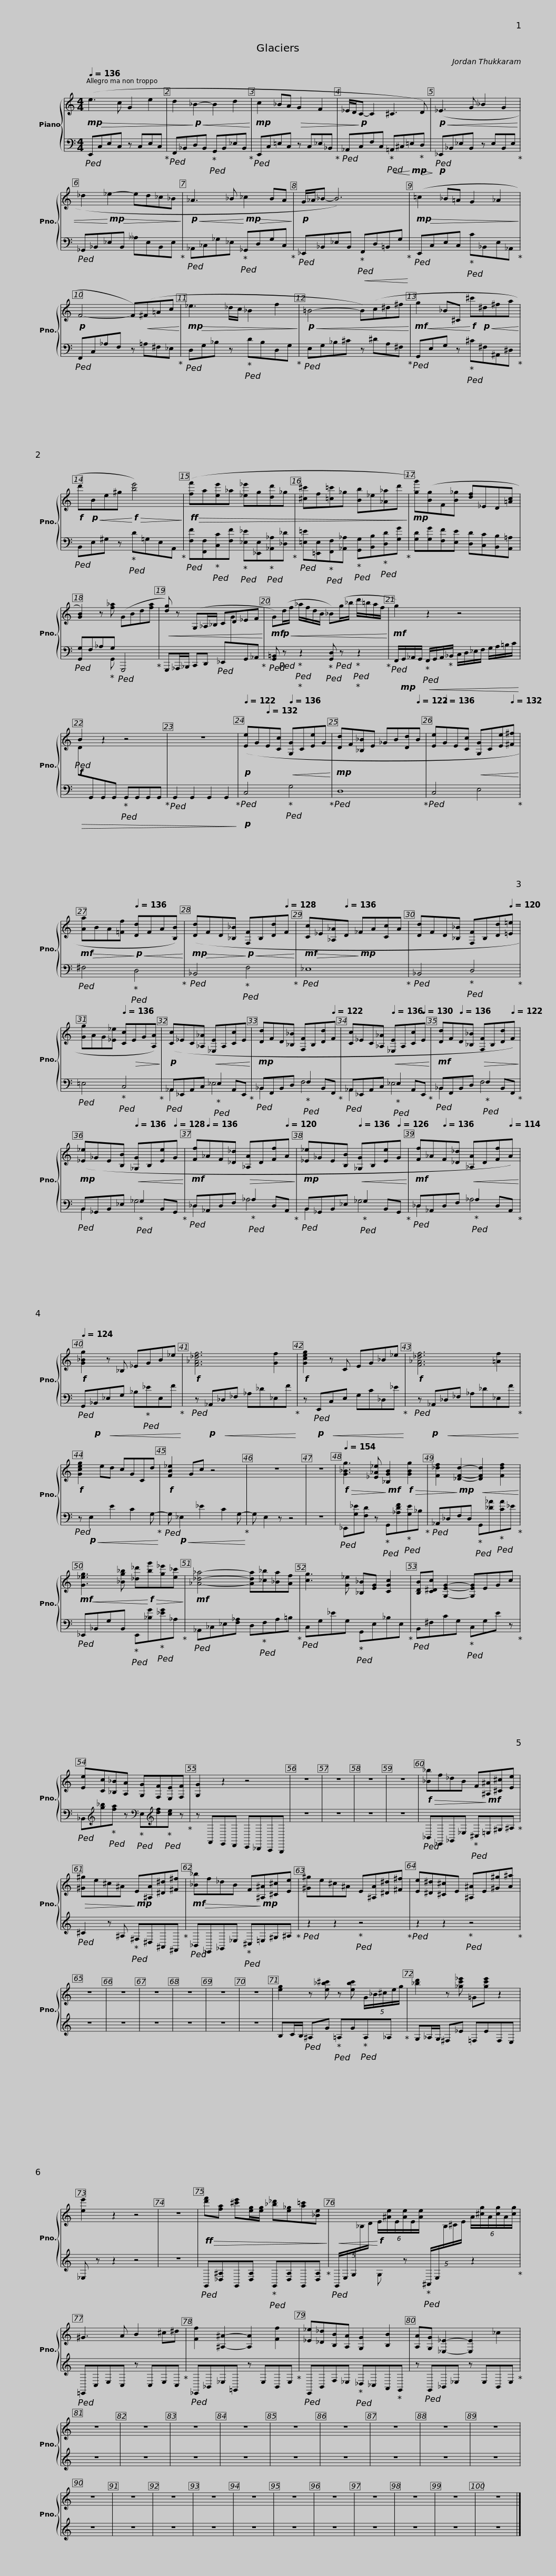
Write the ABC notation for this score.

X:1
%%score { 1 | ( 2 3 ) }
L:1/8
Q:1/4=136
M:4/4
I:linebreak $
K:C
V:1 treble
V:2 bass
V:3 bass
V:1
!mp!!>(! (e3 c G2 e2 | d2!>)!!p!!<(! _B2- B2 d2!<)! |!mp! c2 _BA!>(! G2 F2 | _E/D/!>)!!p!C- C2 ^C3 D) |!p!!<(! (_E3 G _B2 G2 |$ %5
 _d2!<)!!mp!!>(! _e2- ed_c_B!>)! |!p!!<(! _A3 _B!<)!!mp!!>(! _c2 BA!>)! |!p! G/_A/_B- B6) |!mp!!>(! (=c2 _B=A G2 _A2!>)! |$!p! F4- F)!<(!(^F=Ac!<)! | %10
!mp!!>(! _e3 _d/c/ _B2 f2!>)! |!p!!<(! =B4- B)(c^d^f!<)! |!mf!!<(! g2 _B^C!<)!!f! ^c'!p!!<(!^d^fa!<)! |$!f! d'!p!!<(!Be^g!<)!!f!!>(! [be']4)!>)! |!ff!!>(! ([ff']a[ee']_a [_e_e']g[dd']_g | %15
 [^c^c']f[=c=c']_g [Bb]_e[_A_a]d'!>)! |!mp! [gg'])([Bg]F[B_g] [df]_ED[=Ac] |$ [GB]2) z [f_a] (GBd[fa] |!<(! [dg]) z (G,_A,/_B,/ CD_EF!<)! |!mf! G)!p!!<(!(d/f/ _a/f/d/B/ _B)(g/_b/ d'/=b/a/f/!<)! |$ %20
!mf! g2) z2 z4 | B2 z2 z4 |[Q:1/4=132] z8[Q:1/4=124][Q:1/4=116][Q:1/4=108] |[Q:1/4=122]!p! ([Ee]G[Q:1/4=132]E[Cc][Q:1/4=136]!<(! [G,G]C[Ee]G!<)! |!mp! [Dd]F[_B,_B]E _G[Q:1/4=132]B[Q:1/4=128][Dd][Q:1/4=122]B |$ %25
[Q:1/4=130] [Ee][Q:1/4=136]GE[Cc]!<(! [G,G]C[Ee][Q:1/4=132][^F^f]!<)! |!mf![Q:1/4=126]!>(! [Aa][Q:1/4=122]B[Q:1/4=128]A[Q:1/4=132][=Ff]!>)!!p![Q:1/4=136]!<(! [Dd]FA[B,B])!<)! |!mp!!>(! ([Dd]FD[_B,_B]!>)!!p!!<(! [F,F][Q:1/4=134]B,[Q:1/4=132][Dd][Q:1/4=128]F!<)! |!mf![Q:1/4=124]!>(! [Cc][Q:1/4=128]_E[Q:1/4=133][_A,_A][Q:1/4=136]D!>)!!mp! _FA[Cc]A | [Dd]FD[_B,_B] [F,F][Q:1/4=132]B,[Q:1/4=125][Dd][Q:1/4=120][=E=e] |$ %30
[Q:1/4=120] [Gg][Q:1/4=126]A[Q:1/4=130]G[Q:1/4=133][_E_e][Q:1/4=136] [Cc]!>(!EG[A,A])!>)! |!p! ([Cc]_EC[_A,_A]!<(! [_E,E]A,[Cc]E!<)! |!mp! [Dd]FD[_B,_B] [F,F][Q:1/4=132]B,[Q:1/4=128][Dd][Q:1/4=122]F |[Q:1/4=120] [Cc][Q:1/4=122]_E[Q:1/4=128]C[Q:1/4=132][_A,_A][Q:1/4=136]!<(! [_E,E]A,[Q:1/4=134][Cc][Q:1/4=130]E!<)! |!mf![Q:1/4=126] [Dd][Q:1/4=132]F[Q:1/4=136]D[_B,_B]!>(! [F,F][Q:1/4=132]B,[Q:1/4=128][Dd][Q:1/4=122]F)!>)! |$ %35
!mp![Q:1/4=118] ([_E_e][Q:1/4=122]_G[Q:1/4=128]E[Q:1/4=133][B,B][Q:1/4=136]!<(! [_G,G]B,[Q:1/4=132][Ee][Q:1/4=128]G!<)! |!mf![Q:1/4=133] [Ff][Q:1/4=136]_AF[_D_d]!>(! [_A,A][Q:1/4=132]D[Q:1/4=126][Ff][Q:1/4=120]A!>)! |!mp![Q:1/4=116] [_E_e][Q:1/4=122]_G[Q:1/4=128]E[Q:1/4=132][B,B][Q:1/4=136]!<(! [_G,G]B,[Q:1/4=130][Ee][Q:1/4=126]G!<)! |!mf![Q:1/4=132] [Ff][Q:1/4=134]_A[Q:1/4=136]F[_D_d][Q:1/4=132]!<(! [_A,A][Q:1/4=128]D[Q:1/4=122][Ff][Q:1/4=114]A)!<)! |$!f![Q:1/4=124] [G_Bg]2 z _B, _EGB_e | %40
!f! [F_A_df]6 [Gf]2 |!f! [Gceg]2 z C EG_B_e |!f! [F_A_df]6 [=Af]2 |$!f! [Gceg]2 ed cGCd |!f! [FB_e]2 Gc z4 | %45
 z8 | z8 |!f![Q:1/4=154]!>(! [G_Bg]3 [_E_A_e]!>)!!mf! [_B,GB]2!f!!>(! [GBg]2 | [F_df]2!>)!!mp! [_DFd]2-!<(! [DFd]2 [Fdf]2!<)! |$!mf!!<(! [G_eg]3 [_Bg_b] [_d_d']!<)!!f!!>(![bg'][g_e'][e_c']!>)! | %50
!mf! [_A_d_a]4- [Ada][_c_b][_Ba][Af] | [cg]3 [G_e] [_B,_B][EG] [CGc]2 | [B,DB][C^Dc] [G,EG]2- [G,EG]EGc |$ [Ee][Cc][_B,_B][A,A] [G,G][F,F][E,E][F,F] | [G,G]2 z2 z4 | %55
 z8 | z8 | z8 | z8 |$!f!!>(! [_B_b]f_dB F!>)!!mf![^A,^A][^C^c][Ee] | %60
!>(! [^G^g]e^c^A!>)!!mp! E[^A,A][^D^d][^F^f] |!mf!!>(! [_B_b]f_dB F!>)!!mp![^A,^A][^C^c][Ee] |$ [^G^g]e^c^A E[^A,A][^D^d][^F^f] | [Ee][^D^d][^C^c]E [^A,^A]E[^G^g][A^a] | z8 | %65
 z8 | z8 | z8 | z8 | z8 |$ %70
 [eg]2 z [e_b^c'] z [ebc'] (5:4:5G/_B/^c/e/g/ | [_bd']2 z [_gc'_e'] =G[gc'e'] z2 | [ee']2 z2 z4 | z8 |!ff!!>(! [d'f'][fa] [^c'e'][eg]/[eg]/ [_b_d'][e_g][a=c'][_Be]!>)! |$ %75
!<(![I:staff +1] (5:4:5G,,/E,/G,/[I:staff -1]_B,/D/!<)!!f! (6:4:6E/[^Ae]/E/[Ae]/E/[Ae]/[I:staff +1] (5:4:5^A,,/E,/[I:staff -1]B,/^C/E/ (6:4:6A/[^cg]/A/[cg]/A/[cg]/ | ^G3 A B2 ^c^d | [Ff]2 [^A,^A]2- [A,A]2 [Ff]2 | [_E_e][_D_d][B,B][A,A] [G,G]2 [B,B]2 |$ [A,A][G,G] [_E,_E]2- [E,E]2 _c2 | %80
 z8 | z8 | z8 | z8 | z8 | %85
 z8 | z8 | z8 | z8 | z8 | %90
 z8 | z8 | z8 | z8 | z8 | %95
 z8 | z8 |$ z8 | z8 | z8 |] %100
V:2
!ped! E,,C,E,C, z C,E,C,!ped-up! |!ped! F,,_B,,D,B,,!ped-up!!ped! G,,B,,_E,B,,!ped-up! |!ped! E,,C,=E,C, z C,_E,_B,,!ped-up! |!ped! _A,,C,F,C,!ped-up!!<(!!ped! =A,,^C,!<)!!mp!!>(!=E,!ped-up!D,!>)! |!p!!ped! _E,,_B,,_E,B,, z E,B,,E,!ped-up! |$ %5
!ped! _G,,_B,,_E,B,, __A,E,B,,E,!ped-up! |!ped! _A,,_C,_G,_E,!ped-up!!ped! _G,,D,G,C,!ped-up! |!ped! _E,,_B,,_E,B,,!ped-up!!ped!!<(! F,,D,=B,,G,!ped-up!!<)! |!ped! E,,C,E,C,!ped-up!!ped! C_B,,E,_A,,!ped-up! |$!ped! F,,C,_A,F, z =A,^F,_E,!ped-up! | %10
!ped! D,G,_B, z!ped-up!!ped! DB,D,G,!ped-up! |!ped! E,G,_B,^C z ^DA,^F,!ped-up! |!ped! G,,E,G, z!ped-up!!ped! ^C^F,^A,,^D,!ped-up! |$!ped! B,,E,^G, z!ped-up!!ped! D=G,E,A,,!ped-up! |!ped! [F,F][F,,F,]!ped-up!!ped![C,C][F,F]!ped-up!!ped! [_E,_E][_E,,E,]!ped-up!!ped![_A,,_A,][_D,_D]!ped-up! | %15
!ped! [=E,=E][=E,,E,]!ped-up!!ped![F,,F,][_A,,_A,]!ped-up!!ped! [G,,G,][B,,B,]!ped-up!!ped![D,D][G,G]!ped-up! | [G,D][G,G][F,F][E,E] [D,D][C,C][B,,B,][A,,=A,] |$!ped! [G,,G,]F,_A,!ped-up!G,!ped! G,,,4!ped-up! | G,,,_A,,,/_B,,,/ C,,D,,!ped! _E,,[I:staff -1]G[I:staff +1]G,,_A,,!ped-up! |!ped! [G,,=B,,]!ped! z!ped-up!!ped!!ped-up! z2!ped-up!!ped! [G,,D,]!ped! z!ped-up!!ped!!ped-up! z2!ped-up! |$ %20
!ped! F,,/!mp!G,,/_A,,/G,,/!ped-up!!ped!!<(! F,,/G,,/A,,/!ped-up!_B,,/ C,/D,/_E,/F,/ G,/A,/=B,/C/!<)! |!f!!ped!!>(![I:staff -1] D[I:staff +1]G,,G,,G,,!ped-up!!ped! G,,G,,G,,G,,!ped-up! |!ped! G,,2 G,,2 G,,2 G,,2!>)!!ped-up! |!p!!ped! C,4!ped-up!!ped! G,4!ped-up! |!ped! D,8!ped-up! |$ %25
!ped! C,4 E,4!ped-up! |!ped! ^F,4!ped-up!!ped! D,4!ped-up! |!ped! _B,,4!ped-up!!ped! F,4!ped-up! |!ped! _E,8!ped-up! |!ped! _B,,4!ped-up!!ped! D,4!ped-up! |$ %30
!ped! =E,4!ped-up!!ped! C,4!ped-up! |!ped! _A,,_E,,A,,C,!ped-up!!ped! _E,2 A,,E,,!ped-up! |!ped! _B,,F,,B,,D,!ped-up!!ped! F,2 B,,F,,!ped-up! |!ped! _A,,_E,,A,,C,!ped-up!!ped! _E,2 A,,E,,!ped-up! |!ped! _B,,F,,B,,D,!ped-up!!ped! F,2 B,,F,,!ped-up! |$ %35
!ped! B,,_G,,B,,_E,!ped-up!!ped! _G,2 B,,G,,!ped-up! |!ped! _D,_A,,D,F,!ped-up!!ped! _A,2 D,A,,!ped-up! |!ped! B,,_G,,B,,_E,!ped-up!!ped! _G,2 B,,G,,!ped-up! |!ped! _D,_A,,D,F,!ped-up!!ped! _A,2 D,A,,!ped-up! |$!ped! G,,!p!_B,,!<(!_E,G, _B,!ped-up!!ped!_EE,F!<)!!ped-up! | %40
!ped! z!p! _A,,!<(!_D,_F, _A,_D_E,F!ped-up!!<)! | z!p!!ped! E,,!<(!C,E, G,C_D,_E!ped-up!!<)! |!ped! z!p! _A,,!<(!_D,_F, _A,_D_E,F!ped-up!!<)! |$!ped! z!p!!<(! E,2 E2 C2 G,-!ped-up!!<)! |!ped! G,!p!!<(! _E,2 _E2 C2 G,-!ped-up!!<)! | %45
 G, E,2 z z4 | z8 |!ped! _E,,[G,_E][F,D] z!ped-up!!ped! G,,[_A,DF]!ped-up!!ped![G,E]_B,!ped-up! |!ped! _A,,_D,F,D,!ped-up!!ped! G,,[_D_A]!ped-up!!ped![CA]_E!ped-up! |$!ped! _E,,_B,,G,B,,!ped-up!!ped! E,,[_B,G]!ped-up!!ped![_EG]_A,!ped-up! | %50
!ped! _A,,_C,_E,[F,_A,] D,!ped-up!!ped!F,A,=B,!ped-up! |!ped! C,G,_EG,!ped-up!!ped! G,,E,_B,E,!ped-up! |!ped! B,,^F,CG,!ped-up!!ped! C,G,E z!ped-up! |$!ped! _B,,[K:treble][g_b]!ped-up!!ped![fa] z!ped-up![K:bass]!ped! E,[K:treble][df]!ped-up!!ped![ce] z!ped-up! | z F,,E,,D,, C,,_B,,,A,,,G,,, | %55
 z8 | z8 | z8 | z8 |$!ped! _B,,_E,,_G,,_E,!ped-up!!ped! ^C,=E,^G,^A,!ped-up! | %60
!ped! ^C2 z ^A,!ped-up!!ped! ^F,^D,^A,,^F,,!ped-up! |!ped! _B,,_E,,_G,,_E,!ped-up!!ped! ^C,=E,^G,^A,!ped-up! |$!ped! z2 z2!ped-up!!ped! z4!ped-up! |!ped! z2 z2!ped-up!!ped! z4!ped-up! | z8 | %65
 z8 | z8 | z8 | z8 | z8 |$ %70
 B,C/B,/!ped! ^A,G!ped-up!!ped! =A,G!ped-up!!ped!A,_A,!ped-up! | G,_A,/G,/ ^F,_E =F,EF,E, | _E, z z2 z4 | z8 |!ped! G,,[_D,^A,]G,,[D,A,]!ped-up!!ped! G,,[D,A,]G,,[D,A,]!ped-up! |$ %75
!ped! x2 G, z!ped-up!!ped! x2 z2!ped-up! |!ped! =E,,C,E,C, z C,E,C,!ped-up! |!ped! _E,,_B,,_E,=G,, z E,B,,E,!ped-up! |!ped! E,,B,,F,_E,!ped-up!!ped! _D,_C,A,,!ped-up!G,, |$ z!ped! G,,_B,,_E, z E,B,,E,!ped-up! | %80
 z8 | z8 | z8 | z8 | z8 | %85
 z8 | z8 | z8 | z8 | z8 | %90
 z8 | z8 | z8 | z8 | z8 | %95
 z8 | z8 |$ z8 | z8 | z8 |] %100
V:3
 x8 | x8 | x8 | x8 | x8 |$ %5
 x8 | x8 | x8 | x8 |$ x8 | %10
 x8 | x8 | x8 |$ x8 | x8 | %15
 x8 | x8 |$ x3 G,, x4 | x8 | x8 |$ %20
 x8 | x8 | x8 | x8 | x8 |$ %25
 x8 | x8 | x8 | x8 | x8 |$ %30
 x8 | _A,,2 x2 _E,4 | _B,,2 x2 F,4 | _A,,2 x2 _E,4 | _B,,2 x2 F,4 |$ %35
 B,,2 x2 _G,4 | _D,2 x2 _A,4 | B,,2 x2 _G,4 | _D,2 x2 _A,4 |$ x8 | %40
 x8 | x8 | x8 |$ x8 | x8 | %45
 x8 | x8 | x8 | x8 |$ x8 | %50
 x8 | x8 | x8 |$ x[K:treble] x3[K:bass] x[K:treble] x3 | x8 | %55
 x8 | x8 | x8 | x8 |$ x8 | %60
 x8 | x8 |$ x8 | x8 | x8 | %65
 x8 | x8 | x8 | x8 | x8 |$ %70
 x8 | x8 | x8 | x8 | x8 |$ %75
 x8 | x8 | x8 | x8 |$ x8 | %80
 x8 | x8 | x8 | x8 | x8 | %85
 x8 | x8 | x8 | x8 | x8 | %90
 x8 | x8 | x8 | x8 | x8 | %95
 x8 | x8 |$ x8 | x8 | x8 |] %100
